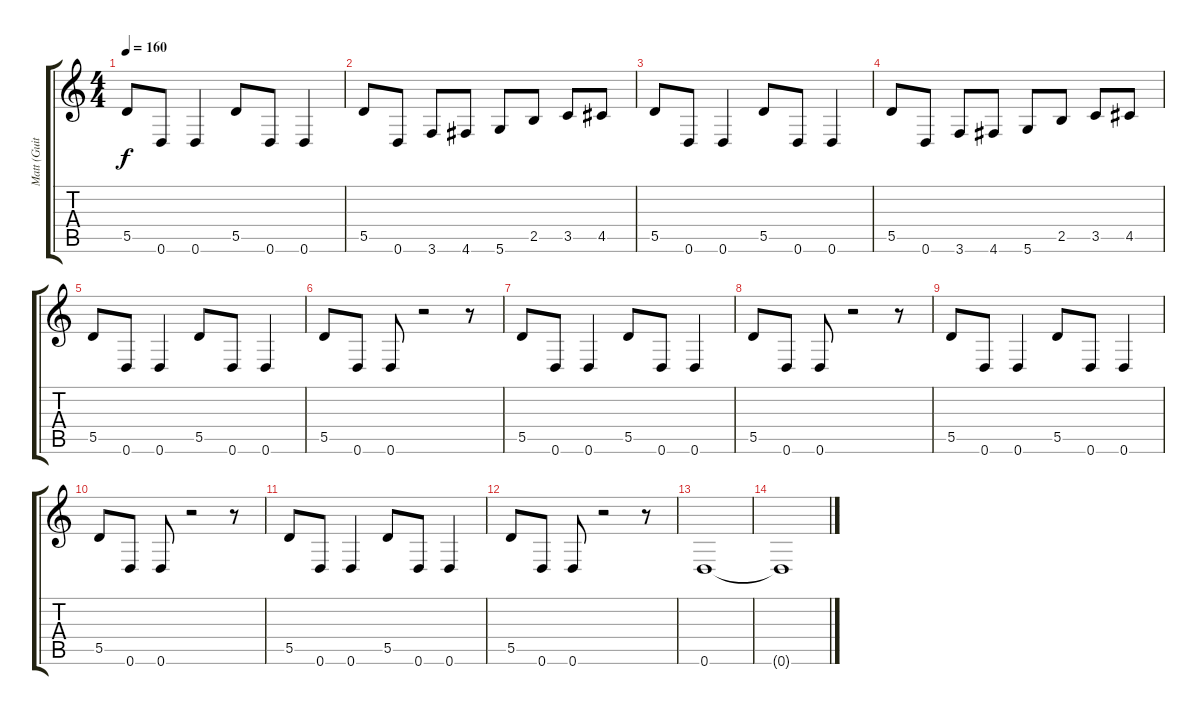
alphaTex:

\track ("Matt (Guitar2)" "Matt (Guit") {instrument distortionguitar}
\staff {score tabs}
\tuning (E4 B3 G3 D3 A2 D2) {hide}
\ts (4 4)
\tempo 160
\clef g2
\ks c
5.5.8{dy f} 0.6.8 0.6.4 5.5.8 0.6.8 0.6.4 |
5.5.8 0.6.8 3.6.8 4.6.8 5.6.8 2.5.8 3.5.8 4.5.8 |
5.5.8 0.6.8 0.6.4 5.5.8 0.6.8 0.6.4 |
5.5.8 0.6.8 3.6.8 4.6.8 5.6.8 2.5.8 3.5.8 4.5.8 |
5.5.8 0.6.8 0.6.4 5.5.8 0.6.8 0.6.4 |
5.5.8 0.6.8 0.6.8 r.2 r.8 |
5.5.8 0.6.8 0.6.4 5.5.8 0.6.8 0.6.4 |
5.5.8 0.6.8 0.6.8 r.2 r.8 |
5.5.8 0.6.8 0.6.4 5.5.8 0.6.8 0.6.4 |
5.5.8 0.6.8 0.6.8 r.2 r.8 |
5.5.8 0.6.8 0.6.4 5.5.8 0.6.8 0.6.4 |
5.5.8 0.6.8 0.6.8 r.2 r.8 |
0.6.1 |
0.6{t}.1
